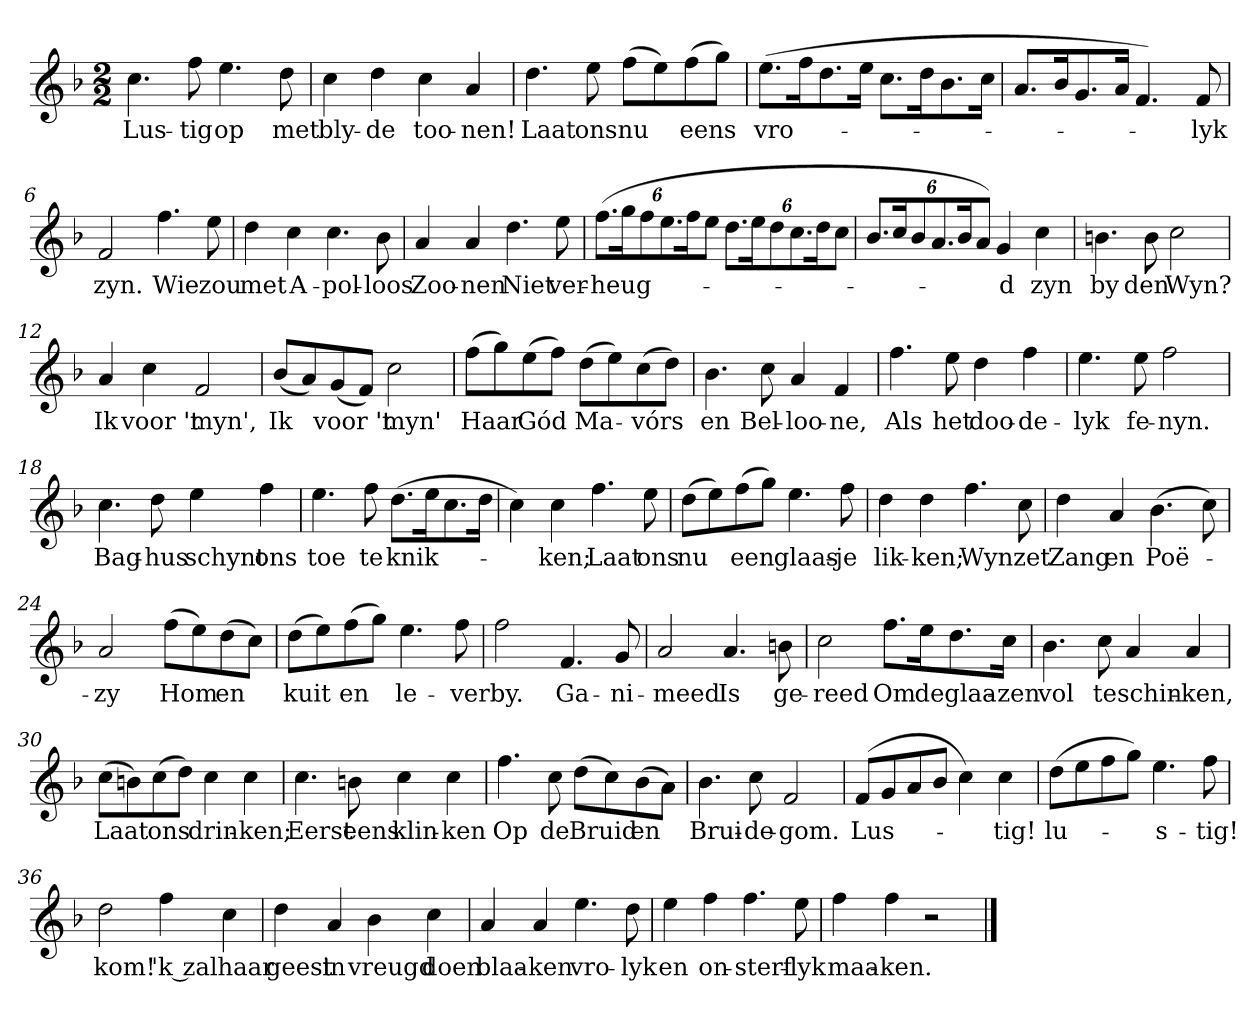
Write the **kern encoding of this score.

**kern	**text
*part1	*part1
*staff1	*staff1
*clefG2	*
*k[b-]	*
*F:	*
*M2/2	*
*MM120	*
=1	=1
4.cc	Lus-
8ff	-tig
4.ee	op
8dd	met
=2	=2
4cc	bly-
4dd	-de
4cc	too-
4a	-nen!
=3	=3
4.dd	Laat
8ee	ons
(8ff\L	nu
8ee\)	.
(8ff\	eens
8gg\J)	.
=4	=4
(8.ee\L	vro-
16ff\K	.
8.dd\	.
16ee\Jk	.
8.cc\L	.
16dd\K	.
8.b-\	.
16cc\Jk	.
=5	=5
8.a/L	.
16b-/K	.
8.g/	.
16a/Jk	.
4.f)	.
8f	-lyk
=6	=6
2f	zyn.
4.ff	Wie
8ee	zou
=7	=7
4dd	met
4cc	A-
4.cc	-pol-
8b-	-loos
=8	=8
4a	Zoo-
4a	-nen
4.dd	Niet
8ee	ver-
=9	=9
(12.ff\L	-heug-
24gg\K	.
12ff\	.
12.ee\	.
24ff\K	.
12ee\J	.
12.dd\L	.
24ee\K	.
12dd\	.
12.cc\	.
24dd\K	.
12cc\J	.
=10	=10
12.b-/L	.
24cc/K	.
12b-/	.
12.a/	.
24b-/K	.
12a/J)	.
4g	-d
4cc	zyn
=11	=11
4.bn	by
8b	den
2cc	Wyn?
=12	=12
4a	Ik
4cc	voor 't
2f	myn',
=13	=13
(8b-/L	Ik
8a/)	.
(8g/	voor 't
8f/J)	.
2cc	myn'
=14	=14
(8ff\L	Haar
8gg\)	.
(8ee\	Gód
8ff\J)	.
(8dd\L	Ma-
8ee\)	.
(8cc\	-vórs
8dd\J)	.
=15	=15
4.b-	en
8cc	Bel-
4a	-loo-
4f	-ne,
=16	=16
4.ff	Als
8ee	het
4dd	doo-
4ff	-de-
=17	=17
4.ee	-lyk
8ee	fe-
2ff	-nyn.
=18	=18
4.cc	Bag-
8dd	-hus
4ee	schynt
4ff	ons
=19	=19
4.ee	toe
8ff	te
(8.dd\L	knik-
16ee\K	.
8.cc\	.
16dd\Jk	.
=20	=20
4cc)	.
4cc	-ken;
4.ff	Laat
8ee	ons
=21	=21
(8dd\L	nu
8ee\)	.
(8ff\	een
8gg\J)	.
4.ee	glaas-
8ff	-je
=22	=22
4dd	lik-
4dd	-ken;
4.ff	Wyn
8cc	zet
=23	=23
4dd	Zang
4a	en
(4.b-	Poë-
8cc)	.
=24	=24
2a	-zy
(8ff\L	Hom
8ee\)	.
(8dd\	en
8cc\J)	.
=25	=25
(8dd\L	kuit
8ee\)	.
(8ff\	en
8gg\J)	.
4.ee	le-
8ff	-ver
=26	=26
2ff	by.
4.f	Ga-
8g	-ni-
=27	=27
2a	-meed
4.a	Is
8bn	ge-
=28	=28
2cc	-reed
8.ff\L	Om
16ee\K	de
8.dd\	glaa-
16cc\Jk	-zen
=29	=29
4.b-	vol
8cc	te
4a	schin-
4a	-ken,
=30	=30
(8cc\L	Laat
8bn\)	.
(8cc\	ons
8dd\J)	.
4cc	drin-
4cc	-ken;
=31	=31
4.cc	Eerst
8bn	eens
4cc	klin-
4cc	-ken
=32	=32
4.ff	Op
8cc	de
(8dd\L	Bruid
8cc\)	.
(8b-\	en
8a\J)	.
=33	=33
4.b-	Brui-
8cc	-de-
2f	-gom.
=34	=34
(8f/L	Lus-
8g/	.
8a/	.
8b-/J	.
4cc)	.
4cc	-tig!
=35	=35
(8dd\L	lu-
8ee\	.
8ff\	.
8gg\J)	.
4.ee	-s-
8ff	-tig!
=36	=36
2dd	kom!
4ff	'k zal
4cc	haar
=37	=37
4dd	geest
4a	in
4b-	vreugd
4cc	doen
=38	=38
4a	blaa-
4a	-ken
4.ee	vro-
8dd	-lyk
=39	=39
4ee	en
4ff	on-
4.ff	-sterf-
8ee	-lyk
=40	=40
4ff	maa-
4ff	-ken.
2r	.
==	==
*-	*-
